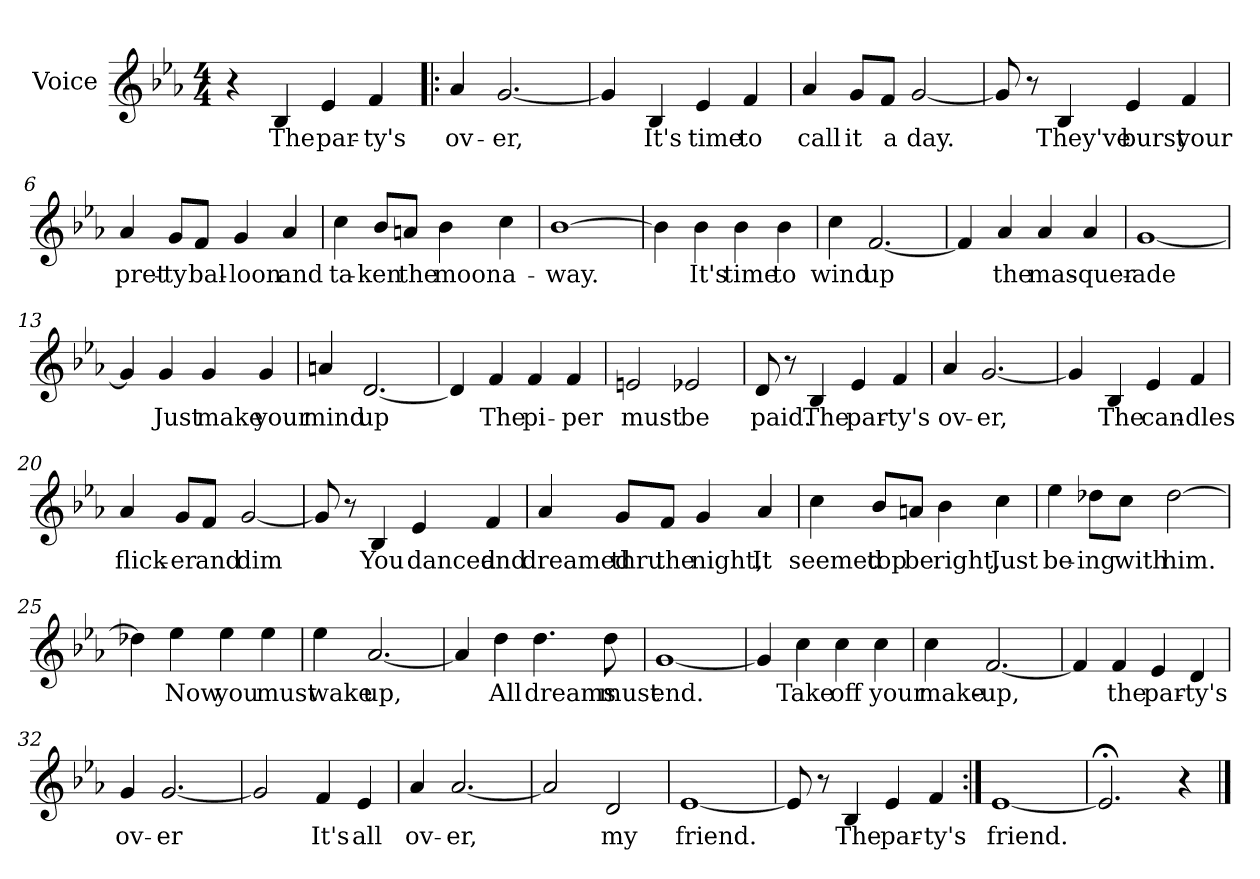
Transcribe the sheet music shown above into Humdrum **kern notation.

**kern	**text
*part1	*part1
*staff1	*staff1
*I"Voice	*
*clefG2	*
*k[b-e-a-]	*
*E-:	*
*M4/4	*
=1	=1
4r	.
4B-/	The
4e-/	par-
4f/	-ty's
=2!|:	=2!|:
4a-/	ov-
[2.g/	-er,
=3	=3
4g/]	.
4B-/	It's
4e-/	time
4f/	to
=4	=4
4a-/	call
8g/L	it
8f/J	a
[2g/	day.
!!LO:LB:g=z
=5	=5
8g/]	.
8r	.
4B-/	They've
4e-/	burst
4f/	your
=6	=6
4a-/	pret-
8g/L	-ty
8f/J	bal-
4g/	-loon
4a-/	and
=7	=7
4cc\	ta-
8b-/L	-ken
8an/J	the
4b-\	moon
4cc\	a-
=8	=8
[1b-	-way.
!!LO:LB:g=z
=9	=9
4b-\]	.
4b-\	It's
4b-\	time
4b-\	to
=10	=10
4cc\	wind
[2.f/	up
=11	=11
4f/]	.
4a-/	the
4a-/	mas-
4a-/	-quer-
=12	=12
[1g	-ade
=13	=13
4g/]	.
4g/	Just
4g/	make
4g/	your
=14	=14
4an/	mind
[2.d/	up
!!LO:LB:g=z
=15	=15
4d/]	.
4f/	The
4f/	pi-
4f/	-per
=16	=16
2en/	must
2e-X/	be
=17	=17
8d/	paid.
8r	.
4B-/	The
4e-/	par-
4f/	-ty's
=18	=18
4a-/	ov-
[2.g/	-er,
!!LO:LB:g=z
=19	=19
4g/]	.
4B-/	The
4e-/	can-
4f/	-dles
=20	=20
4a-/	flick-
8g/L	-er
8f/J	and
[2g/	dim
=21	=21
8g/]	.
8r	.
4B-/	You
4e-/	danced
4f/	and
=22	=22
4a-/	dreamed
8g/L	thru
8f/J	the
4g/	night,
4a-/	It
!!LO:LB:g=z
=23	=23
4cc\	seemed
8b-/L	top
8an/J	be
4b-\	right,
4cc\	Just
=24	=24
4ee-\	be-
8dd-X\L	-ing
8cc\J	with
[2dd-\	him.
=25	=25
4dd-X\]	.
4ee-\	Now
4ee-\	you
4ee-\	must
=26	=26
4ee-\	wake
[2.a-/	up,
!!LO:LB:g=z
=27	=27
4a-/]	.
4dd\	All
4.dd\	dreams
8dd\	must
=28	=28
[1g	end.
=29	=29
4g/]	.
4cc\	Take
4cc\	off
4cc\	your
=30	=30
4cc\	make-
[2.f/	-up,
=31	=31
4f/]	.
4f/	the
4e-/	par-
4d/	-ty's
=32	=32
4g/	ov-
[2.g/	-er
!!LO:LB:g=z
=33	=33
2g/]	.
4f/	It's
4e-/	all
=34	=34
4a-/	ov-
[2.a-/	er,
=35	=35
2a-/]	.
2d/	my
=36	=36
[1e-	friend.
=37	=37
8e-/]	.
8r	.
4B-/	The
4e-/	par-
4f/	-ty's
=38:|!	=38:|!
[1e-	friend.
=39	=39
2.e-;</]	.
4r	.
==	==
*-	*-
